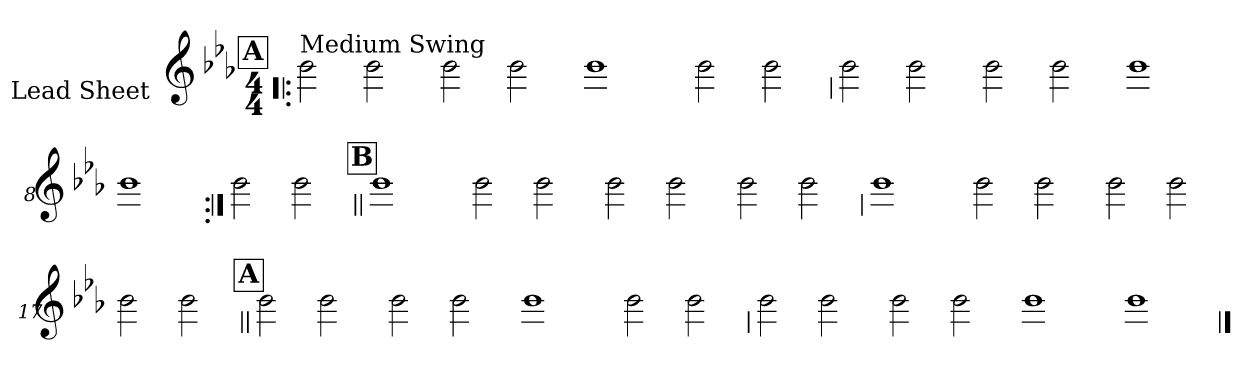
**kern
*part1
*staff1
*I"Lead Sheet
*stria0
*clefG2
*k[b-e-a-]
*E-:
*M4/4
!!LO:REH:place=s1:a:t=A
=1!|:
!LO:TX:a:t=Medium Swing
2b-
2b-
=2-
2b-
2b-
=3-
1b-
=4-
2b-
2b-
!!LO:LB:g=z
=5
2b-
2b-
=6-
2b-
2b-
=7-
1b-
=8-
1b-
!!LO:LB:g=z
=9:|!
2b-
2b-
!!LO:LB:g=z
!!LO:REH:place=s1:a:t=B
=10||
1b-
=11-
2b-
2b-
=12-
2b-
2b-
=13-
2b-
2b-
!!LO:LB:g=z
=14
1b-
=15-
2b-
2b-
=16-
2b-
2b-
=17-
2b-
2b-
!!LO:LB:g=z
!!LO:REH:place=s1:a:t=A
=18||
2b-
2b-
=19-
2b-
2b-
=20-
1b-
=21-
2b-
2b-
!!LO:LB:g=z
=22
2b-
2b-
=23-
2b-
2b-
=24-
1b-
=25-
1b-
==
*-
